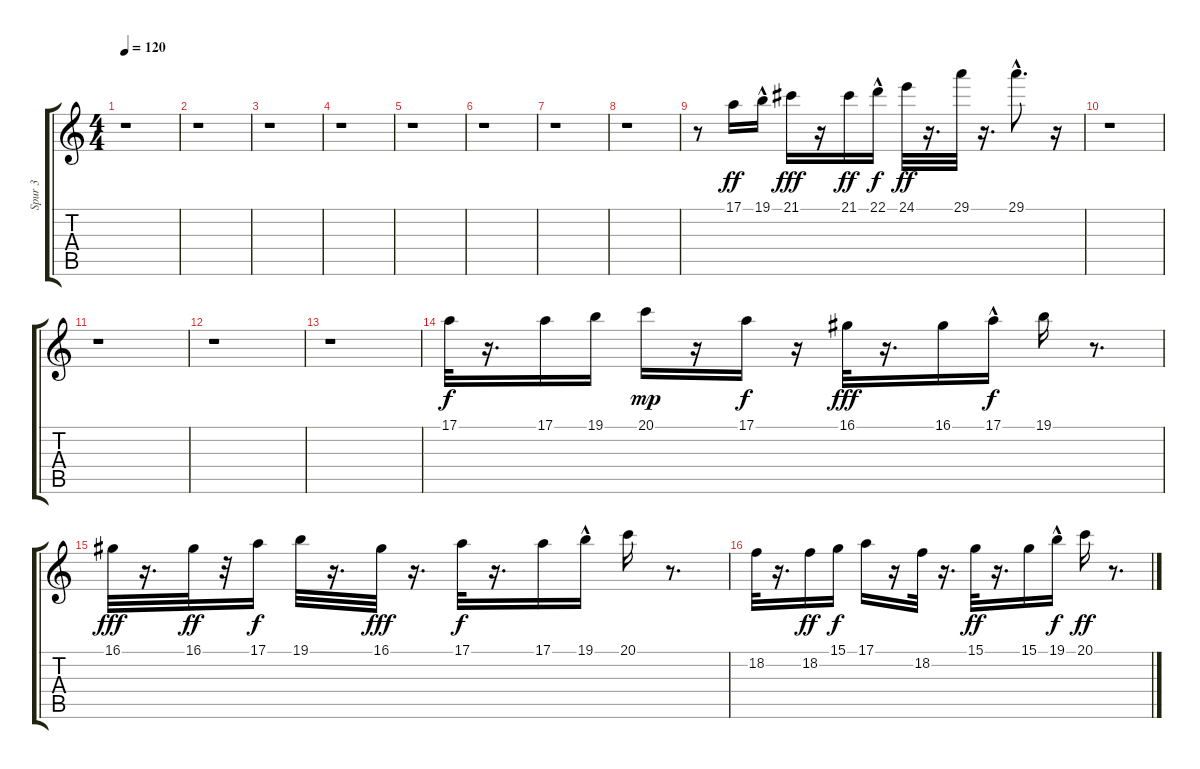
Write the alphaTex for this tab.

\track ("Spur 3" "Spur 3") {instrument lead3calliope}
\staff {score tabs}
\tuning (E4 B3 G3 D3 A2 E2) {hide}
\ts (4 4)
\tempo 120
\clef g2
\ks c
r.1{dy ff} |
r.1 |
r.1 |
r.1 |
r.1 |
r.1 |
r.1 |
r.1 |
r.8 17.1.16{instrument lead3calliope} 19.1{hac}.16 21.1.16{dy fff} r.16 21.1.16{dy ff} 22.1{hac}.16{dy f} 24.1.32{dy ff} r.16{d} 29.1.32 r.16{d} 29.1{hac}.8{d} r.16 |
r.1 |
r.1 |
r.1 |
r.1 |
17.1.32{dy f instrument lead3calliope} r.16{d} 17.1.16 19.1.16 20.1.16{dy mp} r.16 17.1.16{dy f} r.16 16.1.32{dy fff} r.16{d} 16.1.16 17.1{hac}.16{dy f} 19.1.16 r.8{d} |
16.1.32{dy fff} r.16{d} 16.1.32{dy ff} r.32 17.1.16{dy f} 19.1.32 r.16{d} 16.1.32{dy fff} r.16{d} 17.1.32{dy f} r.16{d} 17.1.16 19.1{hac}.16 20.1.16 r.8{d} |
18.2.32 r.16{d} 18.2.16{dy ff} 15.1.16{dy f} 17.1.16 r.16 18.2.32 r.16{d} 15.1.32{dy ff} r.16{d} 15.1.16 19.1{hac}.16{dy f} 20.1.16{dy ff} r.8{d}
